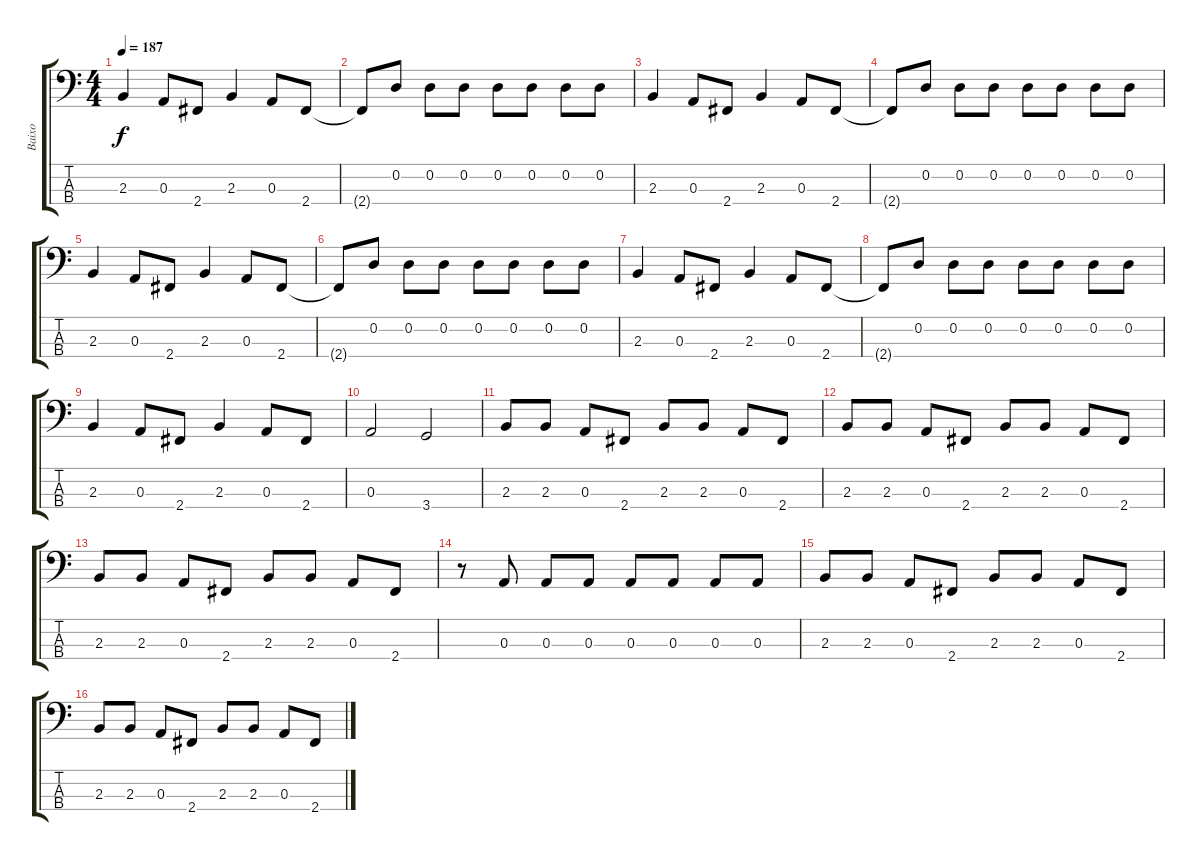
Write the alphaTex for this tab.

\track ("Baixo" "Baixo") {instrument electricbassfinger}
\staff {score tabs}
\tuning (G2 D2 A1 E1) {hide}
\ts (4 4)
\tempo 187
\clef f4
\ks c
2.3.4{dy f} 0.3.8 2.4.8 2.3.4 0.3.8 2.4.8 |
2.4{t}.8 0.2.8 0.2.8 0.2.8 0.2.8 0.2.8 0.2.8 0.2.8 |
2.3.4 0.3.8 2.4.8 2.3.4 0.3.8 2.4.8 |
2.4{t}.8 0.2.8 0.2.8 0.2.8 0.2.8 0.2.8 0.2.8 0.2.8 |
2.3.4 0.3.8 2.4.8 2.3.4 0.3.8 2.4.8 |
2.4{t}.8 0.2.8 0.2.8 0.2.8 0.2.8 0.2.8 0.2.8 0.2.8 |
2.3.4 0.3.8 2.4.8 2.3.4 0.3.8 2.4.8 |
2.4{t}.8 0.2.8 0.2.8 0.2.8 0.2.8 0.2.8 0.2.8 0.2.8 |
2.3.4 0.3.8 2.4.8 2.3.4 0.3.8 2.4.8 |
0.3.2 3.4.2 |
2.3.8 2.3.8 0.3.8 2.4.8 2.3.8 2.3.8 0.3.8 2.4.8 |
2.3.8 2.3.8 0.3.8 2.4.8 2.3.8 2.3.8 0.3.8 2.4.8 |
2.3.8 2.3.8 0.3.8 2.4.8 2.3.8 2.3.8 0.3.8 2.4.8 |
r.8 0.3.8 0.3.8 0.3.8 0.3.8 0.3.8 0.3.8 0.3.8 |
2.3.8 2.3.8 0.3.8 2.4.8 2.3.8 2.3.8 0.3.8 2.4.8 |
2.3.8 2.3.8 0.3.8 2.4.8 2.3.8 2.3.8 0.3.8 2.4.8
